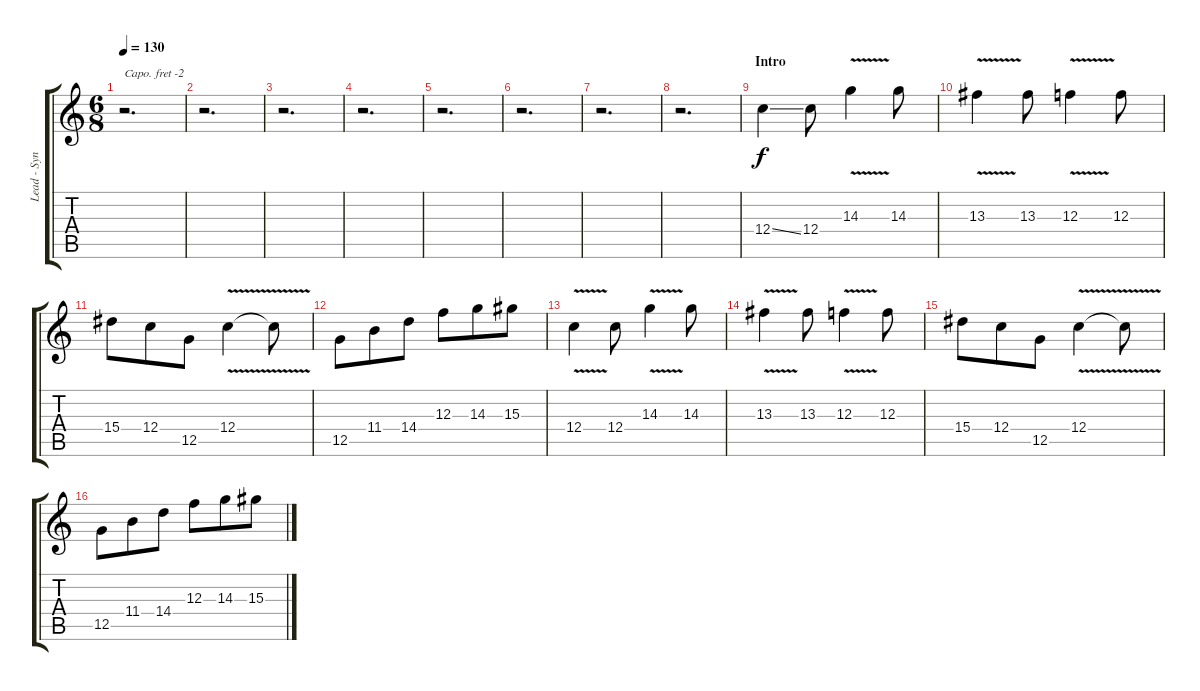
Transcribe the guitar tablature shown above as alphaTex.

\track ("Lead - Synyster Gates" "Lead - Syn") {instrument distortionguitar}
\staff {score tabs}
\capo -2
\tuning (E4 B3 G3 D3 A2 D2) {hide}
\ts (6 8)
\tempo 130
\clef g2
\ks c
r.2{d dy f} |
r.2{d} |
r.2{d} |
r.2{d} |
r.2{d} |
r.2{d} |
r.2{d} |
r.2{d} |
\section ("" "Intro")
12.4{ss}.4 12.4.8 14.3{v}.4 14.3.8 |
13.3{v}.4 13.3.8 12.3{v}.4 12.3.8 |
15.4.8 12.4.8 12.5.8 12.4{v}.4 12.4{t}.8 |
12.5.8 11.4.8 14.4.8 12.3.8 14.3.8 15.3.8 |
12.4{v}.4 12.4.8 14.3{v}.4 14.3.8 |
13.3{v}.4 13.3.8 12.3{v}.4 12.3.8 |
15.4.8 12.4.8 12.5.8 12.4{v}.4 12.4{t}.8 |
12.5.8 11.4.8 14.4.8 12.3.8 14.3.8 15.3.8
